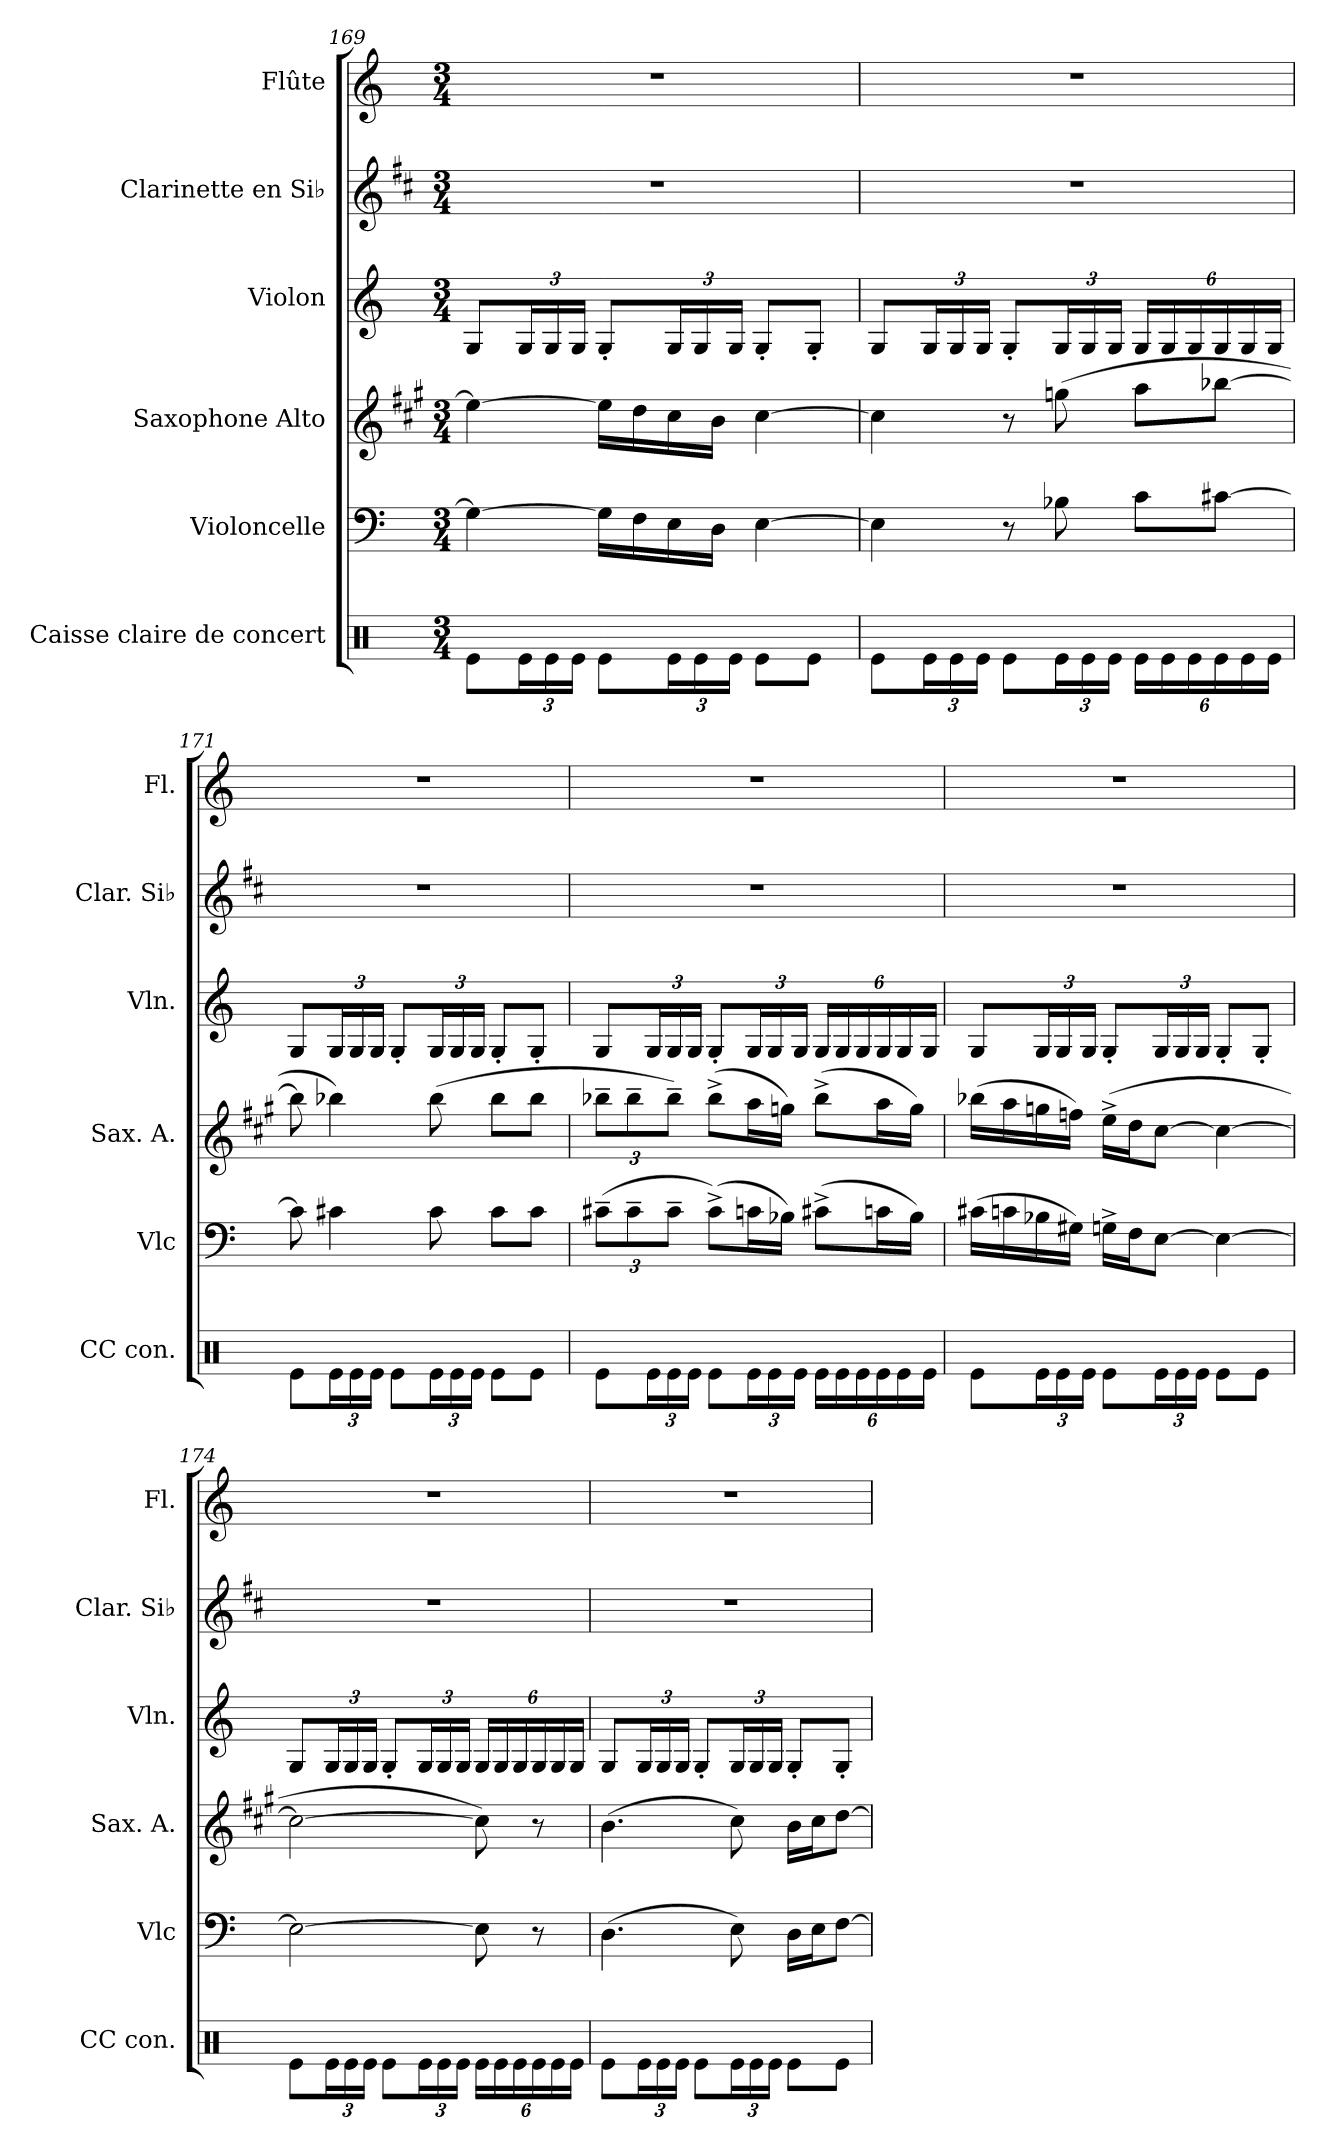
**kern	**kern	**kern	**kern	**kern	**kern
*part6	*part5	*part4	*part3	*part2	*part1
*staff6	*staff5	*staff4	*staff3	*staff2	*staff1
*I"Caisse claire de concert	*I"Violoncelle	*I"Saxophone Alto	*I"Violon	*I"Clarinette en Si♭	*I"Flûte
*I'CC con.	*I'Vlc	*I'Sax. A.	*I'Vln.	*I'Clar. Si♭	*I'Fl.
*clefX	*clefF4	*clefG2	*clefG2	*clefG2	*clefG2
*	*	*ITrd5c9	*	*ITrd1c2	*
*k[]	*k[]	*k[]	*k[]	*k[]	*k[]
*M3/4	*M3/4	*M3/4	*M3/4	*M3/4	*M3/4
=169	=169	=169	=169	=169	=169
8Re\L	4G\_	4g\_	8G/L	2.r	2.r
*Xbrackettup	*	*	*Xbrackettup	*	*
24Re\L	.	.	24G/L	.	.
24Re\	.	.	24G/	.	.
24Re\JJ	.	.	24G/JJ	.	.
8Re\L	16G\LL]	16g\LL]	8G'/L	.	.
.	16F\	16f\	.	.	.
24Re\L	16E\	16e\	24G/L	.	.
24Re\	.	.	24G/	.	.
.	16D\JJ	16d\JJ	.	.	.
24Re\JJ	.	.	24G/JJ	.	.
8Re\L	[4E\	[4e\	8G'/L	.	.
8Re\J	.	.	8G'/J	.	.
!!LO:LB:g=z
=170	=170	=170	=170	=170	=170
8Re\L	4E\]	4e\]	8G/L	2.r	2.r
24Re\L	.	.	24G/L	.	.
24Re\	.	.	24G/	.	.
24Re\JJ	.	.	24G/JJ	.	.
8Re\L	8r	8r	8G'/L	.	.
24Re\L	8B-X\	(>8b-X\	24G/L	.	.
24Re\	.	.	24G/	.	.
24Re\JJ	.	.	24G/JJ	.	.
24Re\LL	8c\L	8cc\L	24G/LL	.	.
24Re\	.	.	24G/	.	.
24Re\	.	.	24G/	.	.
24Re\	[8c#X\J	[8dd-X\J	24G/	.	.
24Re\	.	.	24G/	.	.
24Re\JJ	.	.	24G/JJ	.	.
=171	=171	=171	=171	=171	=171
8Re\L	8c#\]	8dd-\]	8G/L	2.r	2.r
24Re\L	4c#X\	4dd-X\)	24G/L	.	.
24Re\	.	.	24G/	.	.
24Re\JJ	.	.	24G/JJ	.	.
8Re\L	.	.	8G'/L	.	.
24Re\L	8c#\	(>8dd-\	24G/L	.	.
24Re\	.	.	24G/	.	.
24Re\JJ	.	.	24G/JJ	.	.
8Re\L	8c#\L	8dd-\L	8G'/L	.	.
8Re\J	8c#\J	8dd-\J	8G'/J	.	.
!!LO:PB:g=z
=172	=172	=172	=172	=172	=172
*	*Xbrackettup	*Xbrackettup	*	*	*
8Re\L	(>12c#X~\L	12dd-X~\L	8G/L	2.r	2.r
.	12c#~\	12dd-~\	.	.	.
24Re\L	.	.	24G/L	.	.
24Re\	12c#~\J	12dd-~\J)	24G/	.	.
24Re\JJ	.	.	24G/JJ	.	.
8Re\L	(>8c#^\L)	(>8dd-^\L	8G'/L	.	.
24Re\L	16cn\L	16cc\L	24G/L	.	.
24Re\	.	.	24G/	.	.
.	16B-X\JJ)	16b-X\JJ)	.	.	.
24Re\JJ	.	.	24G/JJ	.	.
24Re\LL	(>8c#X^\L	(>8dd-^\L	24G/LL	.	.
24Re\	.	.	24G/	.	.
24Re\	.	.	24G/	.	.
24Re\	16cn\L	16cc\L	24G/	.	.
24Re\	.	.	24G/	.	.
.	16B-\JJ)	16b-\JJ)	.	.	.
24Re\JJ	.	.	24G/JJ	.	.
=173	=173	=173	=173	=173	=173
8Re\L	(>16c#X\LL	(>16dd-X\LL	8G/L	2.r	2.r
.	16cn\	16cc\	.	.	.
24Re\L	16B-X\	16b-X\	24G/L	.	.
24Re\	.	.	24G/	.	.
.	16G#X\JJ)	16a-X\JJ)	.	.	.
24Re\JJ	.	.	24G/JJ	.	.
8Re\L	16Gn^\LL	(>16g^\LL	8G'/L	.	.
.	16F\J	16f\J	.	.	.
24Re\L	[8E\J	[8e\J	24G/L	.	.
24Re\	.	.	24G/	.	.
24Re\JJ	.	.	24G/JJ	.	.
8Re\L	4E\_	4e\_	8G'/L	.	.
8Re\J	.	.	8G'/J	.	.
!!LO:LB:g=z
=174	=174	=174	=174	=174	=174
8Re\L	2E\_	2e\_	8G/L	2.r	2.r
24Re\L	.	.	24G/L	.	.
24Re\	.	.	24G/	.	.
24Re\JJ	.	.	24G/JJ	.	.
8Re\L	.	.	8G'/L	.	.
24Re\L	.	.	24G/L	.	.
24Re\	.	.	24G/	.	.
24Re\JJ	.	.	24G/JJ	.	.
24Re\LL	8E\]	8e\])	24G/LL	.	.
24Re\	.	.	24G/	.	.
24Re\	.	.	24G/	.	.
24Re\	8r	8r	24G/	.	.
24Re\	.	.	24G/	.	.
24Re\JJ	.	.	24G/JJ	.	.
=175	=175	=175	=175	=175	=175
8Re\L	(>4.D\	(>4.d\	8G/L	2.r	2.r
24Re\L	.	.	24G/L	.	.
24Re\	.	.	24G/	.	.
24Re\JJ	.	.	24G/JJ	.	.
8Re\L	.	.	8G'/L	.	.
24Re\L	8E\)	8e\)	24G/L	.	.
24Re\	.	.	24G/	.	.
24Re\JJ	.	.	24G/JJ	.	.
8Re\L	16D\LL	16d\LL	8G'/L	.	.
.	16E\J	16e\J	.	.	.
8Re\J	[8F\J	[8f\J	8G'/J	.	.
=	=	=	=	=	=
*-	*-	*-	*-	*-	*-
